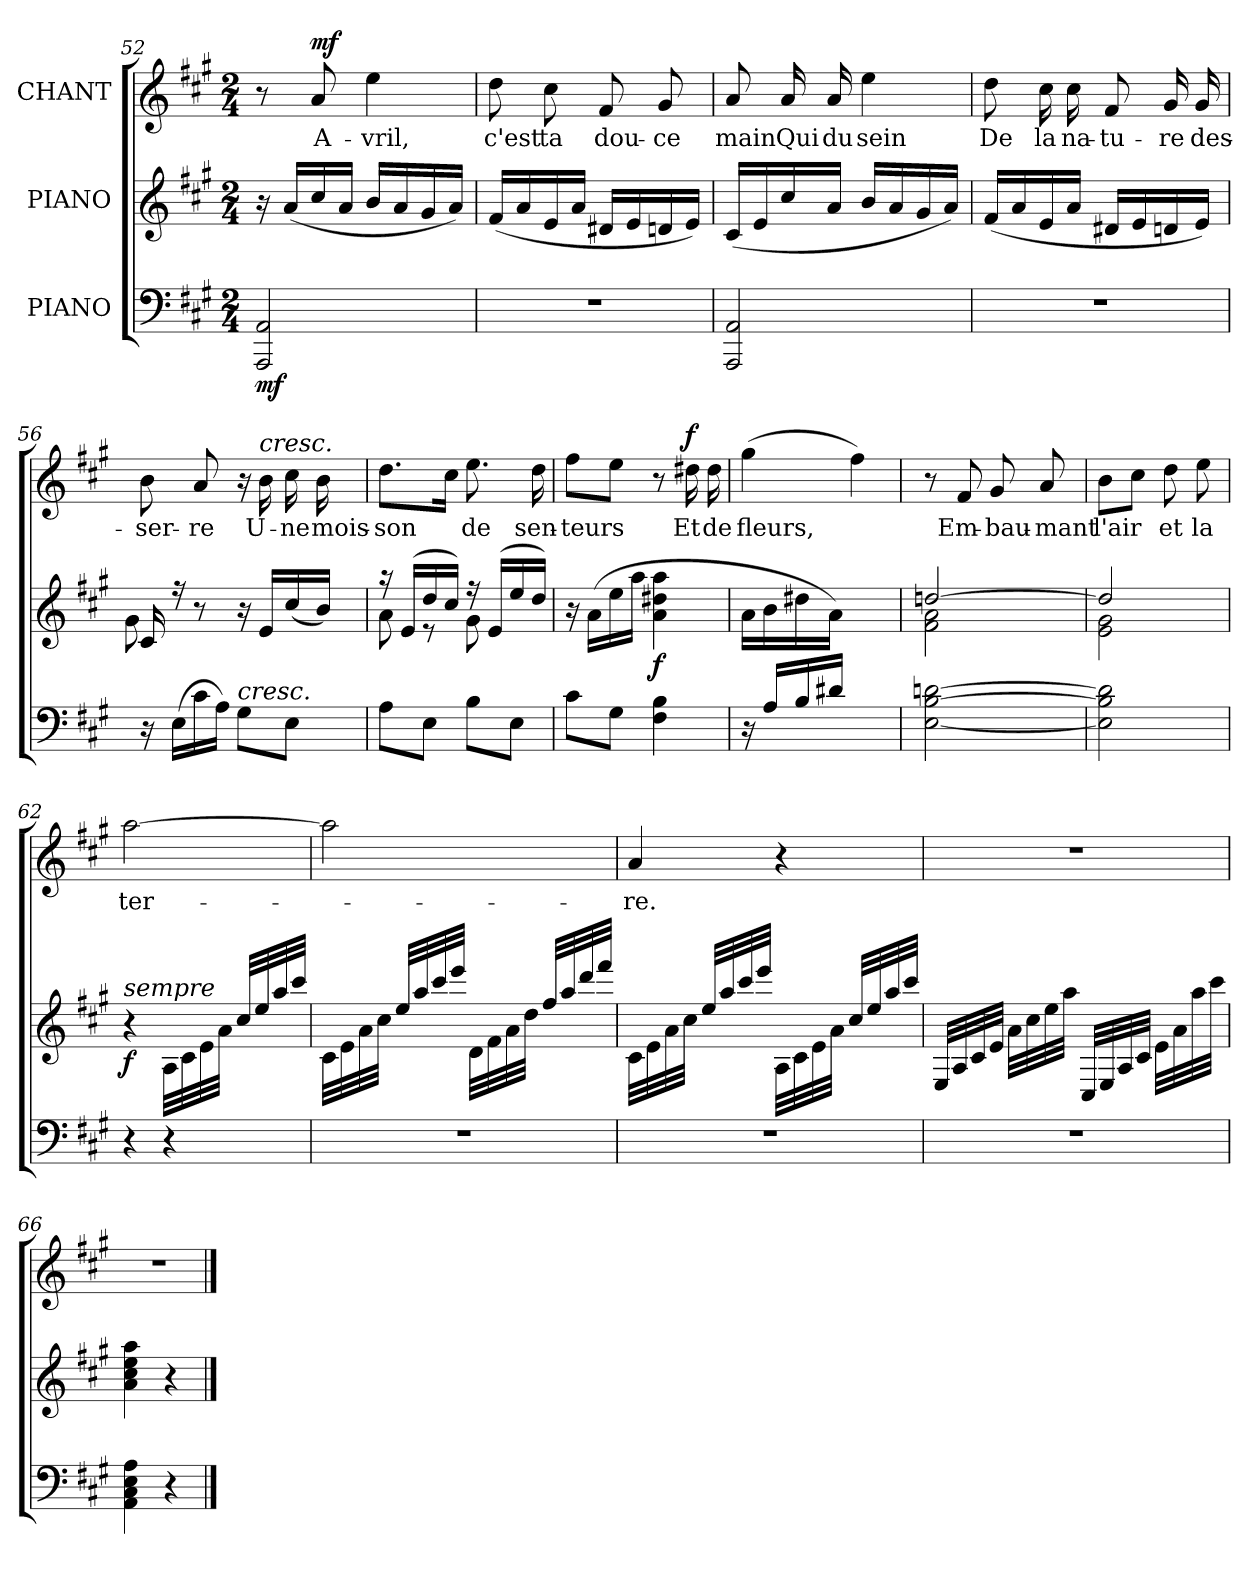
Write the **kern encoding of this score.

**kern	**dynam	**kern	**dynam	**kern	**text	**dynam
*part3	*part3	*part2	*part2	*part1	*part1	*part1
*staff3	*staff3	*staff2	*staff2	*staff1	*staff1	*staff1
*I"PIANO	*	*I"PIANO	*	*I"CHANT	*	*
*clefF4	*	*clefG2	*	*clefG2	*	*
*k[f#c#g#]	*	*k[f#c#g#]	*	*k[f#c#g#]	*	*
*M2/4	*	*M2/4	*	*M2/4	*	*
=52	=52	=52	=52	=52	=52	=52
2AAA/ 2AA/	mf	16r	.	8r	.	.
.	.	(16a/LL	.	.	.	.
.	.	16cc#/	.	8a/	A-	mf
.	.	16a/JJ	.	.	.	.
.	.	16b/LL	.	4ee\	-vril,	.
.	.	16a/	.	.	.	.
.	.	16g#/	.	.	.	.
.	.	16a/JJ)	.	.	.	.
!!LO:LB:g=z
=53	=53	=53	=53	=53	=53	=53
2r	.	(16f#/LL	.	8dd\	c'est	.
.	.	16a/	.	.	.	.
.	.	16e/	.	8cc#\	ta	.
.	.	16a/JJ	.	.	.	.
.	.	16d#X/LL	.	8f#/	dou-	.
.	.	16e/	.	.	.	.
.	.	16dn/	.	8g#/	-ce	.
.	.	16e/JJ)	.	.	.	.
=54	=54	=54	=54	=54	=54	=54
2AAA/ 2AA/	.	(16c#/LL	.	8a/	main	.
.	.	16e/	.	.	.	.
.	.	16cc#/	.	16a/	Qui	.
.	.	16a/JJ	.	16a/	du	.
.	.	16b/LL	.	4ee\	sein	.
.	.	16a/	.	.	.	.
.	.	16g#/	.	.	.	.
.	.	16a/JJ)	.	.	.	.
=55	=55	=55	=55	=55	=55	=55
2r	.	(16f#/LL	.	8dd\	De	.
.	.	16a/	.	.	.	.
.	.	16e/	.	16cc#\	la	.
.	.	16a/JJ	.	16cc#\	na-	.
.	.	16d#X/LL	.	8f#/	-tu-	.
.	.	16e/	.	.	.	.
.	.	16dn/	.	16g#/	-re	.
.	.	16e/JJ)	.	16g#/	des-	.
!!LO:PB:g=z
=56	=56	=56	=56	=56	=56	=56
*	*	*^	*	*	*	*
16r	.	16c#/	8g#\	.	8b\	-ser-	.
(16E\LL	.	16r	.	.	.	.	.
16c#\	.	8r	4.ryy	.	8a/	-re	.
16A\JJ)	.	.	.	.	.	.	.
!LO:TX:i:t=cresc.	!	!	!	!	!	!	!
8G#\L	.	16r	.	.	16r	.	.
!	!	!	!	!	!LO:TX:i:t=cresc.	!	!
.	.	(16e/LL	.	.	16b\	U-	.
8E\J	.	(16cc#/	.	.	16cc#\	-ne	.
.	.	16b/JJ)	.	.	16b\	mois-	.
=57	=57	=57	=57	=57	=57	=57	=57
8A\L	.	16r	8a\	.	8.dd\L	-son	.
.	.	(16e/LL	.	.	.	.	.
8E\J	.	16dd/	8r	.	.	.	.
.	.	16cc#/JJ)	.	.	16cc#\Jk	.	.
8B\L	.	16r	8g#\	.	8.ee\	de	.
.	.	(16e/LL	.	.	.	.	.
8E\J	.	16ee/	8ryy	.	.	.	.
.	.	16dd/JJ)	.	.	16dd\	sen-	.
*	*	*v	*v	*	*	*	*
=58	=58	=58	=58	=58	=58	=58
8c#\L	.	16r	.	8ff#\L	-teurs	.
.	.	(16a\LL	.	.	.	.
8G#\J	.	16ee\	.	8ee\J	.	.
.	.	16aa\JJ	.	.	.	.
4F#\ 4B\	.	4a\ 4dd#X\ 4aa\	f	8r	.	.
.	.	.	.	16dd#X\	Et	f
.	.	.	.	16dd#\	de	.
!!LO:LB:g=z
=59	=59	=59	=59	=59	=59	=59
16r	.	16a\LL	.	(4gg#\	fleurs,	.
(16A/LL	.	16b\	.	.	.	.
16B/	.	16dd#X\	.	.	.	.
16d#X\JJ	.	16a\JJ)	.	.	.	.
4ryy	.	4ryy	.	4ff#\)	.	.
=60	=60	=60	=60	=60	=60	=60
*	*	*^	*	*	*	*
[2E\ [2B\ [2dn\	.	[2ddn/	2f#\ 2a\	.	8r	.	.
.	.	.	.	.	8f#/	Em-	.
.	.	.	.	.	8g#/	-bau-	.
.	.	.	.	.	8a/	-mant	.
=61	=61	=61	=61	=61	=61	=61	=61
2E]\ 2B]\ 2d]\	.	2dd/]	2e\ 2g#\	.	8b\L	l'air	.
.	.	.	.	.	8cc#\J	.	.
.	.	.	.	.	8dd\	et	.
.	.	.	.	.	8ee\	la	.
*	*	*v	*v	*	*	*	*
!!LO:LB:g=z
=62	=62	=62	=62	=62	=62	=62
!	!	!LO:TX:i:t=sempre	!	!	!	!
4r	.	4r	f	[2aa\	ter-	.
4r	.	32A\LLL	.	.	.	.
.	.	32c#\	.	.	.	.
.	.	32e\	.	.	.	.
.	.	32a\JJJ	.	.	.	.
.	.	32cc#/LLL	.	.	.	.
.	.	32ee/	.	.	.	.
.	.	32aa/	.	.	.	.
.	.	32ccc#/JJJ	.	.	.	.
=63	=63	=63	=63	=63	=63	=63
2r	.	32c#\LLL	.	2aa\]	.	.
.	.	32e\	.	.	.	.
.	.	32a\	.	.	.	.
.	.	32cc#\JJJ	.	.	.	.
.	.	32ee/LLL	.	.	.	.
.	.	32aa/	.	.	.	.
.	.	32ccc#/	.	.	.	.
.	.	32eee/JJJ	.	.	.	.
.	.	32d\LLL	.	.	.	.
.	.	32f#\	.	.	.	.
.	.	32a\	.	.	.	.
.	.	32dd\JJJ	.	.	.	.
.	.	32ff#/LLL	.	.	.	.
.	.	32aa/	.	.	.	.
.	.	32ddd/	.	.	.	.
.	.	32fff#/JJJ	.	.	.	.
!!LO:LB:g=z
=64	=64	=64	=64	=64	=64	=64
2r	.	32c#\LLL	.	4a/	-re.	.
.	.	32e\	.	.	.	.
.	.	32a\	.	.	.	.
.	.	32cc#\JJJ	.	.	.	.
.	.	32ee/LLL	.	.	.	.
.	.	32aa/	.	.	.	.
.	.	32ccc#/	.	.	.	.
.	.	32eee/JJJ	.	.	.	.
.	.	32A\LLL	.	4r	.	.
.	.	32c#\	.	.	.	.
.	.	32e\	.	.	.	.
.	.	32a\JJJ	.	.	.	.
.	.	32cc#/LLL	.	.	.	.
.	.	32ee/	.	.	.	.
.	.	32aa/	.	.	.	.
.	.	32ccc#/JJJ	.	.	.	.
=65	=65	=65	=65	=65	=65	=65
2r	.	32E/LLL	.	2r	.	.
.	.	32A/	.	.	.	.
.	.	32c#\	.	.	.	.
.	.	32e\JJJ	.	.	.	.
.	.	32a\LLL	.	.	.	.
.	.	32cc#\	.	.	.	.
.	.	32ee\	.	.	.	.
.	.	32aa\JJJ	.	.	.	.
.	.	32C#/LLL	.	.	.	.
.	.	32E/	.	.	.	.
.	.	32A/	.	.	.	.
.	.	32c#/JJJ	.	.	.	.
.	.	32e\LLL	.	.	.	.
.	.	32a\	.	.	.	.
.	.	32aa\	.	.	.	.
.	.	32ccc#\JJJ	.	.	.	.
=66	=66	=66	=66	=66	=66	=66
4AA\ 4C#\ 4E\ 4A\	.	4a\ 4cc#\ 4ee\ 4aa\	.	2r	.	.
4r	.	4r	.	.	.	.
==	==	==	==	==	==	==
*-	*-	*-	*-	*-	*-	*-
